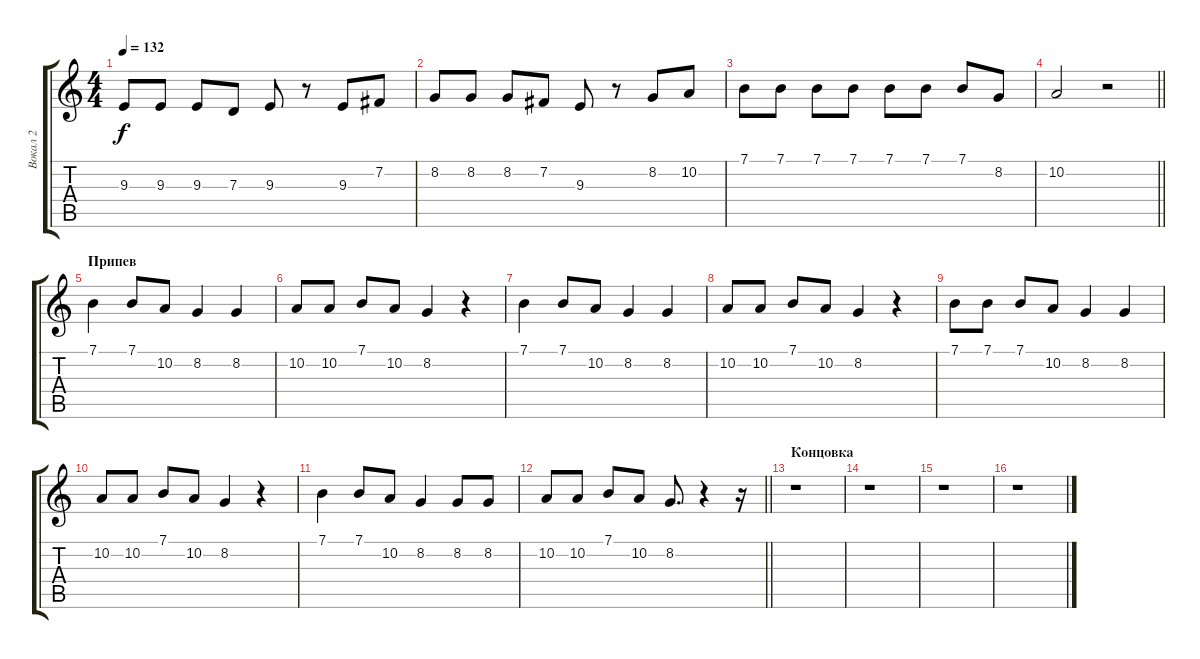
\track ("Вокал 2" "Вокал 2") {instrument sopranosax}
\staff {score tabs}
\tuning (E4 B3 G3 D3 A2 E2) {hide}
\ts (4 4)
\tempo 132
\clef g2
\ks c
9.3.8{dy f} 9.3.8 9.3.8 7.3.8 9.3.8 r.8 9.3.8 7.2.8 |
8.2.8 8.2.8 8.2.8 7.2.8 9.3.8 r.8 8.2.8 10.2.8 |
7.1.8 7.1.8 7.1.8 7.1.8 7.1.8 7.1.8 7.1.8 8.2.8 |
\barLineRight lightlight
10.2.2 r.2 |
\section ("" "Припев")
7.1.4 7.1.8 10.2.8 8.2.4 8.2.4 |
10.2.8 10.2.8 7.1.8 10.2.8 8.2.4 r.4 |
7.1.4 7.1.8 10.2.8 8.2.4 8.2.4 |
10.2.8 10.2.8 7.1.8 10.2.8 8.2.4 r.4 |
7.1.8 7.1.8 7.1.8 10.2.8 8.2.4 8.2.4 |
10.2.8 10.2.8 7.1.8 10.2.8 8.2.4 r.4 |
7.1.4 7.1.8 10.2.8 8.2.4 8.2.8 8.2.8 |
\barLineRight lightlight
10.2.8 10.2.8 7.1.8 10.2.8 8.2.8{d} r.4 r.16 |
\section ("" "Концовка")
r.1 |
r.1 |
r.1 |
r.1
